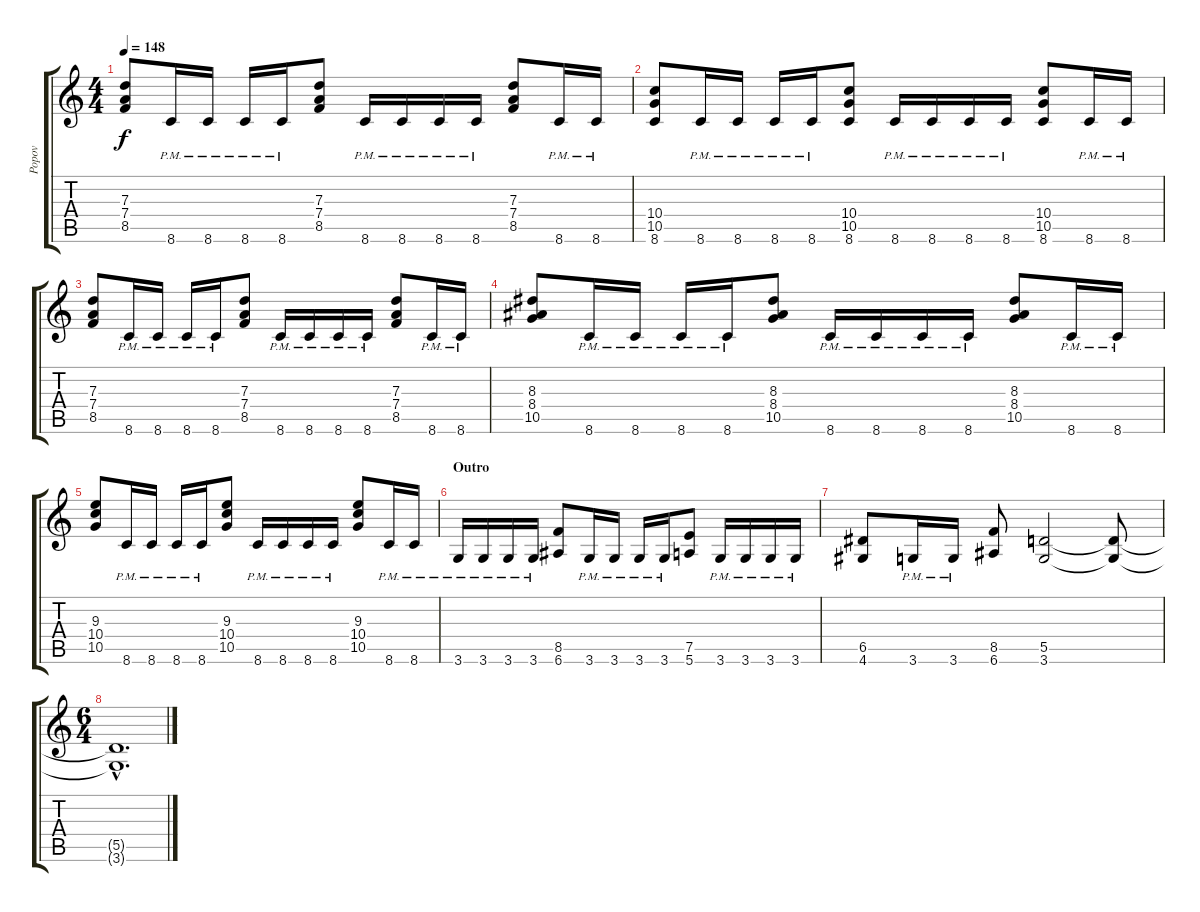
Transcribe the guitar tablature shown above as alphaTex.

\track ("Popov" "Popov") {instrument distortionguitar}
\staff {score tabs}
\tuning (E4 B3 G3 D3 A2 E2) {hide}
\ts (4 4)
\tempo 148
\clef g2
\ks c
(7.3 7.4 8.5).8{dy f} 8.6{pm}.16 8.6{pm}.16 8.6{pm}.16 8.6{pm}.16 (7.3 7.4 8.5).8 8.6{pm}.16 8.6{pm}.16 8.6{pm}.16 8.6{pm}.16 (7.3 7.4 8.5).8 8.6{pm}.16 8.6{pm}.16 |
(10.4 10.5 8.6).8 8.6{pm}.16 8.6{pm}.16 8.6{pm}.16 8.6{pm}.16 (10.4 10.5 8.6).8 8.6{pm}.16 8.6{pm}.16 8.6{pm}.16 8.6{pm}.16 (10.4 10.5 8.6).8 8.6{pm}.16 8.6{pm}.16 |
(7.3 7.4 8.5).8 8.6{pm}.16 8.6{pm}.16 8.6{pm}.16 8.6{pm}.16 (7.3 7.4 8.5).8 8.6{pm}.16 8.6{pm}.16 8.6{pm}.16 8.6{pm}.16 (7.3 7.4 8.5).8 8.6{pm}.16 8.6{pm}.16 |
(8.3 8.4 10.5).8 8.6{pm}.16 8.6{pm}.16 8.6{pm}.16 8.6{pm}.16 (8.3 8.4 10.5).8 8.6{pm}.16 8.6{pm}.16 8.6{pm}.16 8.6{pm}.16 (8.3 8.4 10.5).8 8.6{pm}.16 8.6{pm}.16 |
(9.3 10.4 10.5).8 8.6{pm}.16 8.6{pm}.16 8.6{pm}.16 8.6{pm}.16 (9.3 10.4 10.5).8 8.6{pm}.16 8.6{pm}.16 8.6{pm}.16 8.6{pm}.16 (9.3 10.4 10.5).8 8.6{pm}.16 8.6{pm}.16 |
\section ("" "Outro")
3.6{pm}.16 3.6{pm}.16 3.6{pm}.16 3.6{pm}.16 (8.5 6.6).8 3.6{pm}.16 3.6{pm}.16 3.6{pm}.16 3.6{pm}.16 (7.5 5.6).8 3.6{pm}.16 3.6{pm}.16 3.6{pm}.16 3.6{pm}.16 |
(6.5 4.6).8 3.6{pm}.16 3.6{pm}.16 (8.5 6.6).8 (5.5 3.6).2 (5.5{t} 3.6{t}).8 |
\ts (6 4)
(5.5{hac t} 3.6{hac t}).1{d}
